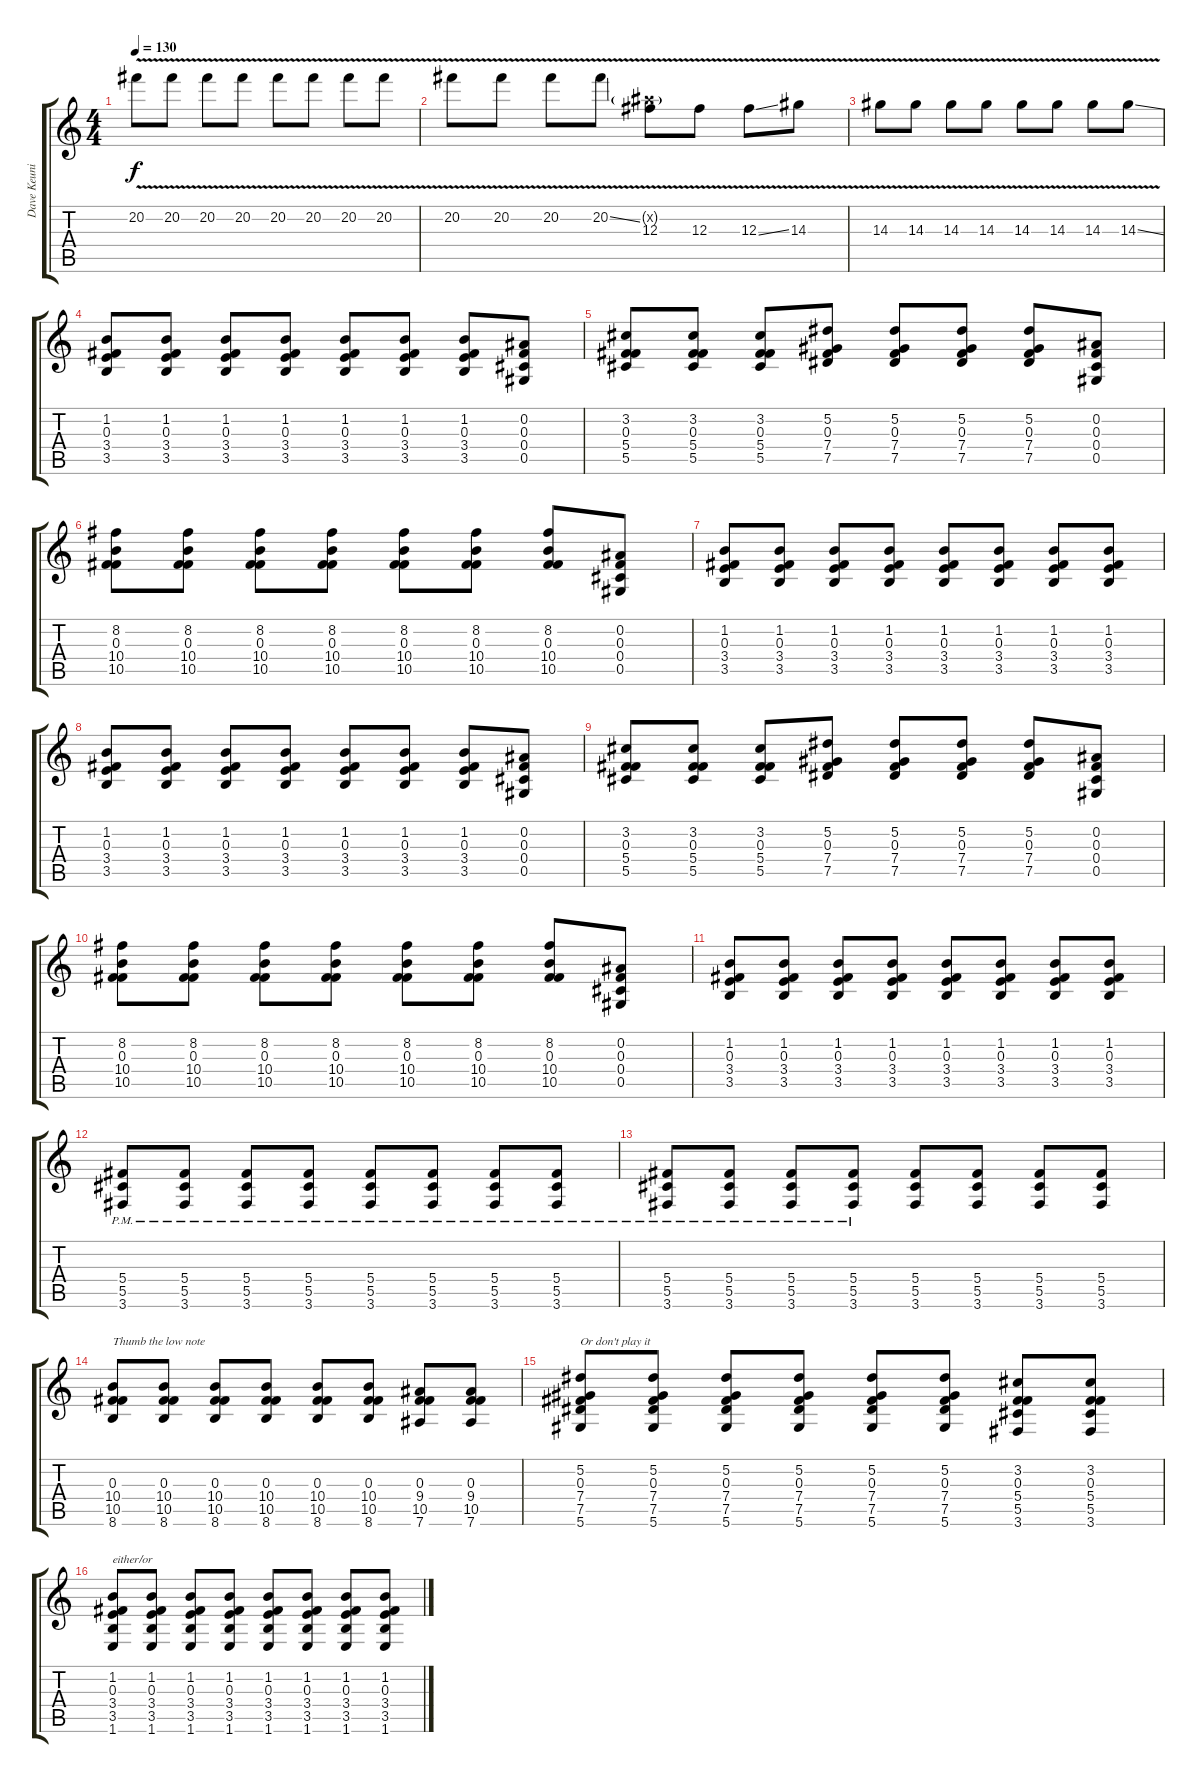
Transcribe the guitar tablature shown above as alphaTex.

\track ("Dave Keuning (Lead)" "Dave Keuni") {instrument overdrivenguitar}
\staff {score tabs}
\tuning (Eb4 Bb3 Gb3 Db3 Ab2 Eb2) {hide}
\ts (4 4)
\tempo 130
\clef g2
\ks c
20.2{v}.8{dy f} 20.2{v}.8 20.2{v}.8 20.2{v}.8 20.2{v}.8 20.2{v}.8 20.2{v}.8 20.2{v}.8 |
20.2{v}.8 20.2{v}.8 20.2{v}.8 20.2{v ss}.8 (12.2{g x} 12.3{v}).8 12.3{v}.8 12.3{v ss}.8 14.3{v}.8 |
14.3{v}.8 14.3{v}.8 14.3{v}.8 14.3{v}.8 14.3{v}.8 14.3{v}.8 14.3{v}.8 14.3{v ss}.8 |
(1.2 0.3 3.4 3.5).8 (1.2 0.3 3.4 3.5).8 (1.2 0.3 3.4 3.5).8 (1.2 0.3 3.4 3.5).8 (1.2 0.3 3.4 3.5).8 (1.2 0.3 3.4 3.5).8 (1.2 0.3 3.4 3.5).8 (0.2 0.3 0.4 0.5).8 |
(3.2 0.3 5.4 5.5).8 (3.2 0.3 5.4 5.5).8 (3.2 0.3 5.4 5.5).8 (5.2 0.3 7.4 7.5).8 (5.2 0.3 7.4 7.5).8 (5.2 0.3 7.4 7.5).8 (5.2 0.3 7.4 7.5).8 (0.2 0.3 0.4 0.5).8 |
(8.2 0.3 10.4 10.5).8 (8.2 0.3 10.4 10.5).8 (8.2 0.3 10.4 10.5).8 (8.2 0.3 10.4 10.5).8 (8.2 0.3 10.4 10.5).8 (8.2 0.3 10.4 10.5).8 (8.2 0.3 10.4 10.5).8 (0.2 0.3 0.4 0.5).8 |
(1.2 0.3 3.4 3.5).8 (1.2 0.3 3.4 3.5).8 (1.2 0.3 3.4 3.5).8 (1.2 0.3 3.4 3.5).8 (1.2 0.3 3.4 3.5).8 (1.2 0.3 3.4 3.5).8 (1.2 0.3 3.4 3.5).8 (1.2 0.3 3.4 3.5).8 |
(1.2 0.3 3.4 3.5).8 (1.2 0.3 3.4 3.5).8 (1.2 0.3 3.4 3.5).8 (1.2 0.3 3.4 3.5).8 (1.2 0.3 3.4 3.5).8 (1.2 0.3 3.4 3.5).8 (1.2 0.3 3.4 3.5).8 (0.2 0.3 0.4 0.5).8 |
(3.2 0.3 5.4 5.5).8 (3.2 0.3 5.4 5.5).8 (3.2 0.3 5.4 5.5).8 (5.2 0.3 7.4 7.5).8 (5.2 0.3 7.4 7.5).8 (5.2 0.3 7.4 7.5).8 (5.2 0.3 7.4 7.5).8 (0.2 0.3 0.4 0.5).8 |
(8.2 0.3 10.4 10.5).8 (8.2 0.3 10.4 10.5).8 (8.2 0.3 10.4 10.5).8 (8.2 0.3 10.4 10.5).8 (8.2 0.3 10.4 10.5).8 (8.2 0.3 10.4 10.5).8 (8.2 0.3 10.4 10.5).8 (0.2 0.3 0.4 0.5).8 |
(1.2 0.3 3.4 3.5).8 (1.2 0.3 3.4 3.5).8 (1.2 0.3 3.4 3.5).8 (1.2 0.3 3.4 3.5).8 (1.2 0.3 3.4 3.5).8 (1.2 0.3 3.4 3.5).8 (1.2 0.3 3.4 3.5).8 (1.2 0.3 3.4 3.5).8 |
(5.4{pm} 5.5{pm} 3.6{pm}).8 (5.4{pm} 5.5{pm} 3.6{pm}).8 (5.4{pm} 5.5{pm} 3.6{pm}).8 (5.4{pm} 5.5{pm} 3.6{pm}).8 (5.4{pm} 5.5{pm} 3.6{pm}).8 (5.4{pm} 5.5{pm} 3.6{pm}).8 (5.4{pm} 5.5{pm} 3.6{pm}).8 (5.4{pm} 5.5{pm} 3.6{pm}).8 |
(5.4{pm} 5.5{pm} 3.6{pm}).8 (5.4{pm} 5.5{pm} 3.6{pm}).8 (5.4{pm} 5.5{pm} 3.6{pm}).8 (5.4{pm} 5.5{pm} 3.6{pm}).8 (5.4 5.5 3.6).8 (5.4 5.5 3.6).8 (5.4 5.5 3.6).8 (5.4 5.5 3.6).8 |
(0.3 10.4 10.5 8.6).8{txt "Thumb the low note"} (0.3 10.4 10.5 8.6).8 (0.3 10.4 10.5 8.6).8 (0.3 10.4 10.5 8.6).8 (0.3 10.4 10.5 8.6).8 (0.3 10.4 10.5 8.6).8 (0.3 9.4 10.5 7.6).8 (0.3 9.4 10.5 7.6).8 |
(5.2 0.3 7.4 7.5 5.6).8{txt "Or don't play it"} (5.2 0.3 7.4 7.5 5.6).8 (5.2 0.3 7.4 7.5 5.6).8 (5.2 0.3 7.4 7.5 5.6).8 (5.2 0.3 7.4 7.5 5.6).8 (5.2 0.3 7.4 7.5 5.6).8 (3.2 0.3 5.4 5.5 3.6).8 (3.2 0.3 5.4 5.5 3.6).8 |
(1.2 0.3 3.4 3.5 1.6).8{txt "either/or"} (1.2 0.3 3.4 3.5 1.6).8 (1.2 0.3 3.4 3.5 1.6).8 (1.2 0.3 3.4 3.5 1.6).8 (1.2 0.3 3.4 3.5 1.6).8 (1.2 0.3 3.4 3.5 1.6).8 (1.2 0.3 3.4 3.5 1.6).8 (1.2 0.3 3.4 3.5 1.6).8
